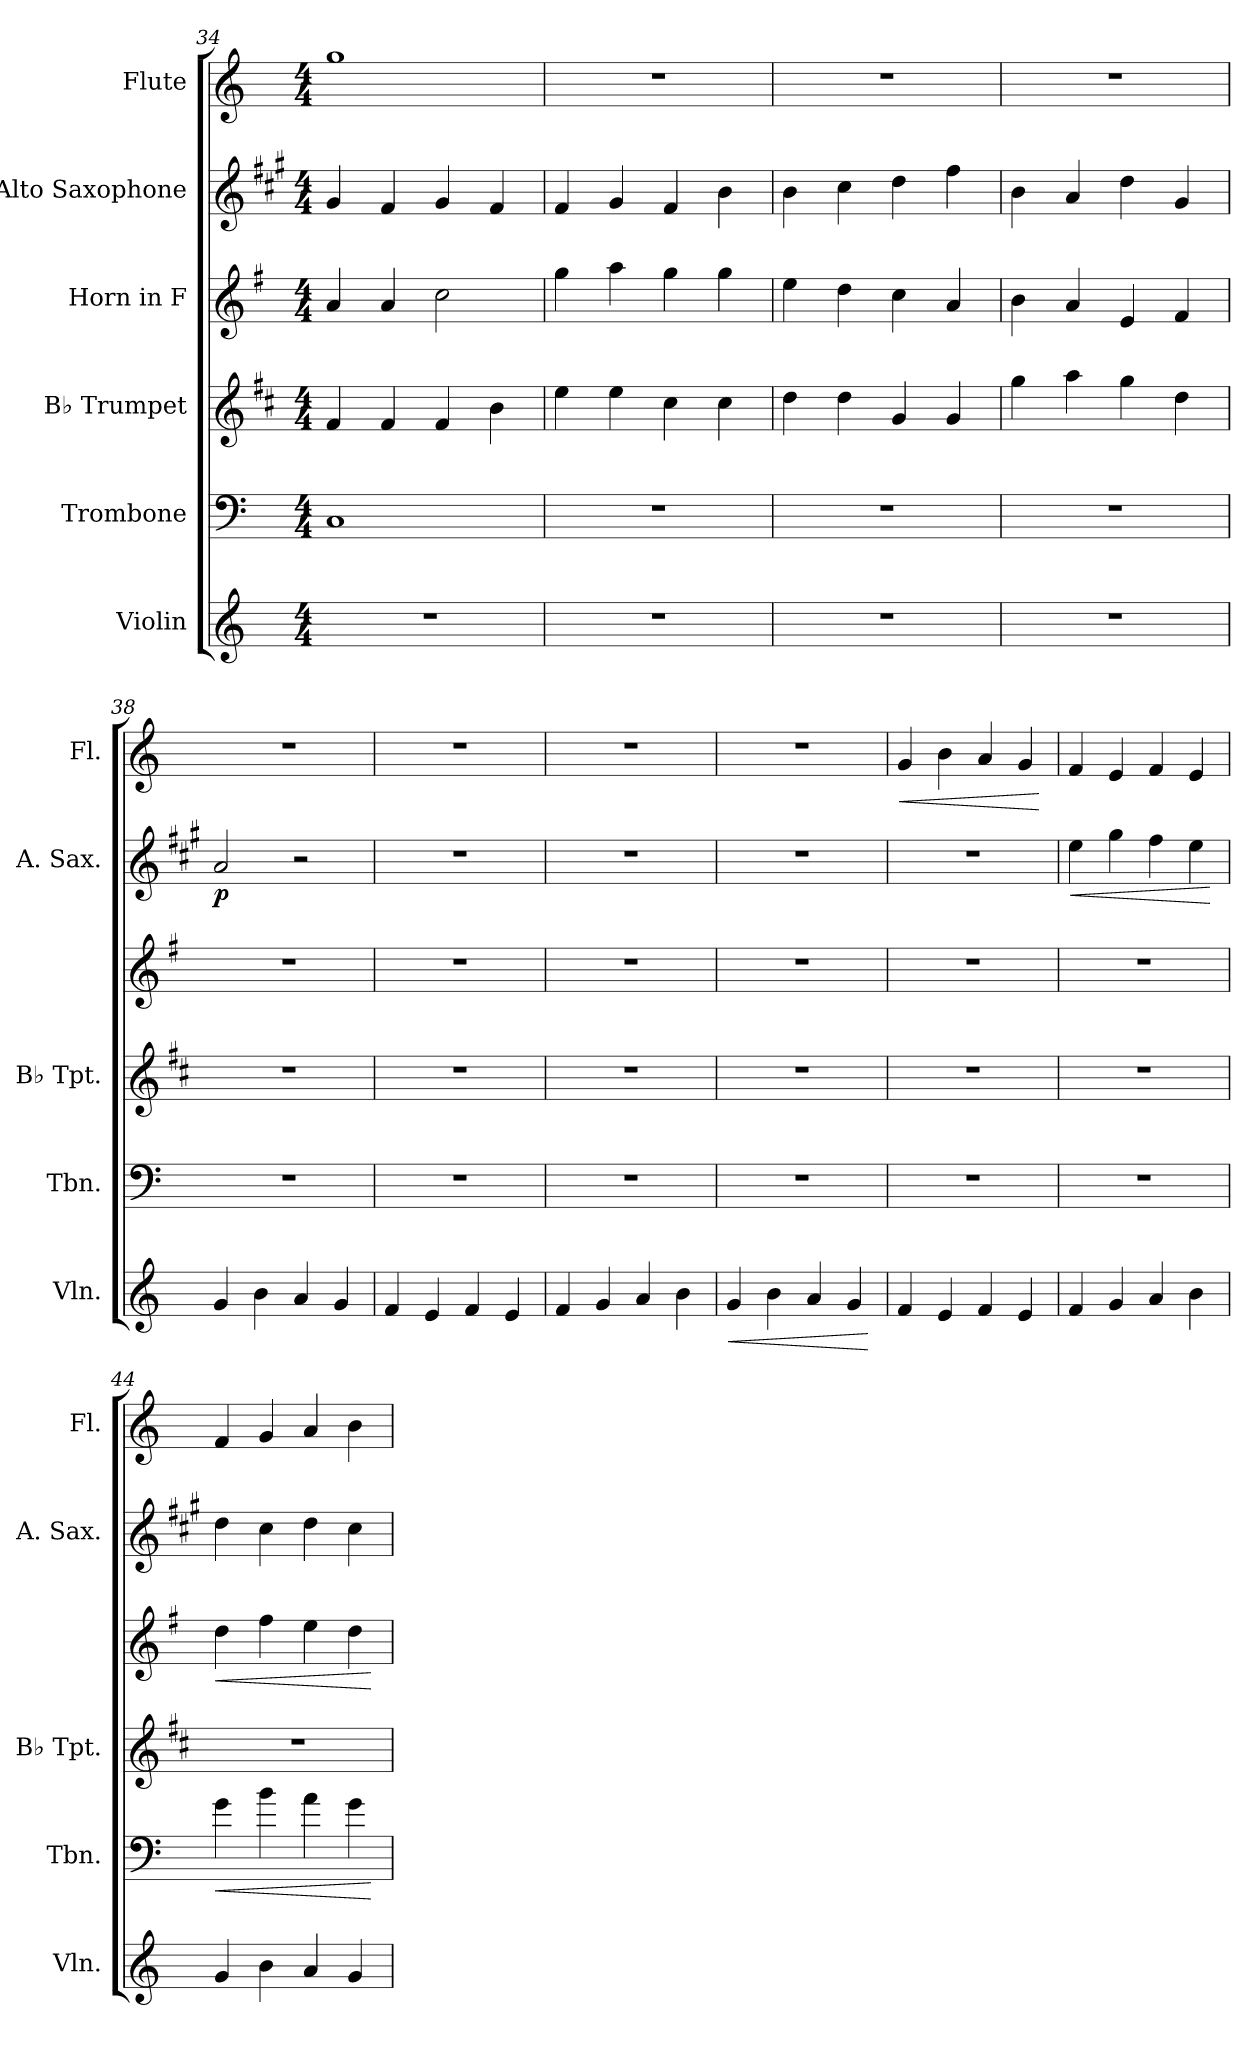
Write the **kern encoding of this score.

**kern	**dynam	**kern	**dynam	**kern	**kern	**dynam	**kern	**dynam	**kern	**dynam
*part6	*part6	*part5	*part5	*part4	*part3	*part3	*part2	*part2	*part1	*part1
*staff6	*staff6	*staff5	*staff5	*staff4	*staff3	*staff3	*staff2	*staff2	*staff1	*staff1
*I"Violin	*	*I"Trombone	*	*I"B♭ Trumpet	*I"Horn in F	*	*I"Alto Saxophone	*	*I"Flute	*
*I'Vln.	*	*I'Tbn.	*	*I'B♭ Tpt.	*	*	*I'A. Sax.	*	*I'Fl.	*
*clefG2	*	*clefF4	*	*clefG2	*clefG2	*	*clefG2	*	*clefG2	*
*	*	*	*	*ITrd1c2	*ITrd4c7	*	*ITrd5c9	*	*	*
*k[]	*	*k[]	*	*k[]	*k[]	*	*k[]	*	*k[]	*
*M4/4	*	*M4/4	*	*M4/4	*M4/4	*	*M4/4	*	*M4/4	*
=34	=34	=34	=34	=34	=34	=34	=34	=34	=34	=34
1r	.	1C	.	4e/	4d/	.	4B/	.	1gg	.
.	.	.	.	4e/	4d/	.	4A/	.	.	.
.	.	.	.	4e/	2f\	.	4B/	.	.	.
.	.	.	.	4a\	.	.	4A/	.	.	.
=35	=35	=35	=35	=35	=35	=35	=35	=35	=35	=35
1r	.	1r	.	4dd\	4cc\	.	4A/	.	1r	.
.	.	.	.	4dd\	4dd\	.	4B/	.	.	.
.	.	.	.	4b\	4cc\	.	4A/	.	.	.
.	.	.	.	4b\	4cc\	.	4d\	.	.	.
=36	=36	=36	=36	=36	=36	=36	=36	=36	=36	=36
1r	.	1r	.	4cc\	4a\	.	4d\	.	1r	.
.	.	.	.	4cc\	4g\	.	4e\	.	.	.
.	.	.	.	4f/	4f\	.	4f\	.	.	.
.	.	.	.	4f/	4d/	.	4a\	.	.	.
=37	=37	=37	=37	=37	=37	=37	=37	=37	=37	=37
1r	.	1r	.	4ff\	4e\	.	4d\	.	1r	.
.	.	.	.	4gg\	4d/	.	4c/	.	.	.
.	.	.	.	4ff\	4A/	.	4f\	.	.	.
.	.	.	.	4cc\	4B/	.	4B/	.	.	.
=38	=38	=38	=38	=38	=38	=38	=38	=38	=38	=38
!	!	!	!	!	!	!	!	!LO:DY:b	!	!
4g/	.	1r	.	1r	1r	.	2c/	p	1r	.
4b\	.	.	.	.	.	.	.	.	.	.
4a/	.	.	.	.	.	.	2r	.	.	.
4g/	.	.	.	.	.	.	.	.	.	.
=39	=39	=39	=39	=39	=39	=39	=39	=39	=39	=39
4f/	.	1r	.	1r	1r	.	1r	.	1r	.
4e/	.	.	.	.	.	.	.	.	.	.
4f/	.	.	.	.	.	.	.	.	.	.
4e/	.	.	.	.	.	.	.	.	.	.
!!LO:LB:g=z
=40	=40	=40	=40	=40	=40	=40	=40	=40	=40	=40
4f/	.	1r	.	1r	1r	.	1r	.	1r	.
4g/	.	.	.	.	.	.	.	.	.	.
4a/	.	.	.	.	.	.	.	.	.	.
4b\	.	.	.	.	.	.	.	.	.	.
=41	=41	=41	=41	=41	=41	=41	=41	=41	=41	=41
!	!LO:HP:b	!	!	!	!	!	!	!	!	!
4g/	<	1r	.	1r	1r	.	1r	.	1r	.
4b\	.	.	.	.	.	.	.	.	.	.
4a/	.	.	.	.	.	.	.	.	.	.
4g/	.	.	.	.	.	.	.	.	.	.
.	[	.	.	.	.	.	.	.	.	.
=42	=42	=42	=42	=42	=42	=42	=42	=42	=42	=42
!	!	!	!	!	!	!	!	!	!	!LO:HP:b
4f/	.	1r	.	1r	1r	.	1r	.	4g/	<
4e/	.	.	.	.	.	.	.	.	4b\	.
4f/	.	.	.	.	.	.	.	.	4a/	.
4e/	.	.	.	.	.	.	.	.	4g/	.
.	.	.	.	.	.	.	.	.	.	[
=43	=43	=43	=43	=43	=43	=43	=43	=43	=43	=43
!	!	!	!	!	!	!	!	!LO:HP:b	!	!
4f/	.	1r	.	1r	1r	.	4g\	<	4f/	.
4g/	.	.	.	.	.	.	4b\	.	4e/	.
4a/	.	.	.	.	.	.	4a\	.	4f/	.
4b\	.	.	.	.	.	.	4g\	.	4e/	.
.	.	.	.	.	.	.	.	[	.	.
=44	=44	=44	=44	=44	=44	=44	=44	=44	=44	=44
!	!	!	!LO:HP:b	!	!	!LO:HP:b	!	!	!	!
4g/	.	4g\	<	1r	4g\	<	4f\	.	4f/	.
4b\	.	4b\	.	.	4b\	.	4e\	.	4g/	.
4a/	.	4a\	.	.	4a\	.	4f\	.	4a/	.
4g/	.	4g\	.	.	4g\	.	4e\	.	4b\	.
.	.	.	[	.	.	[	.	.	.	.
=	=	=	=	=	=	=	=	=	=	=
*-	*-	*-	*-	*-	*-	*-	*-	*-	*-	*-
